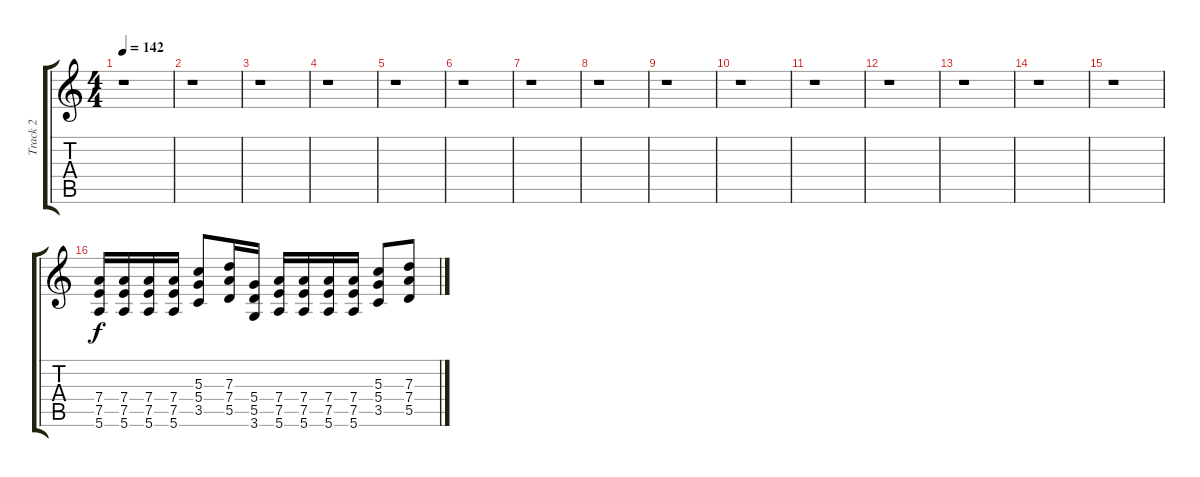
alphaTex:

\track ("Track 2" "Track 2") {instrument distortionguitar}
\staff {score tabs}
\tuning (E4 B3 G3 D3 A2 E2) {hide}
\ts (4 4)
\tempo 142
\clef g2
\ks c
r.1{dy f} |
r.1 |
r.1 |
r.1 |
r.1 |
r.1 |
r.1 |
r.1 |
r.1 |
r.1 |
r.1 |
r.1 |
r.1 |
r.1 |
r.1 |
(7.4 7.5 5.6).16 (7.4 7.5 5.6).16 (7.4 7.5 5.6).16 (7.4 7.5 5.6).16 (5.3 5.4 3.5).8 (7.3 7.4 5.5).16 (5.4 5.5 3.6).16 (7.4 7.5 5.6).16 (7.4 7.5 5.6).16 (7.4 7.5 5.6).16 (7.4 7.5 5.6).16 (5.3 5.4 3.5).8 (7.3 7.4 5.5).8
